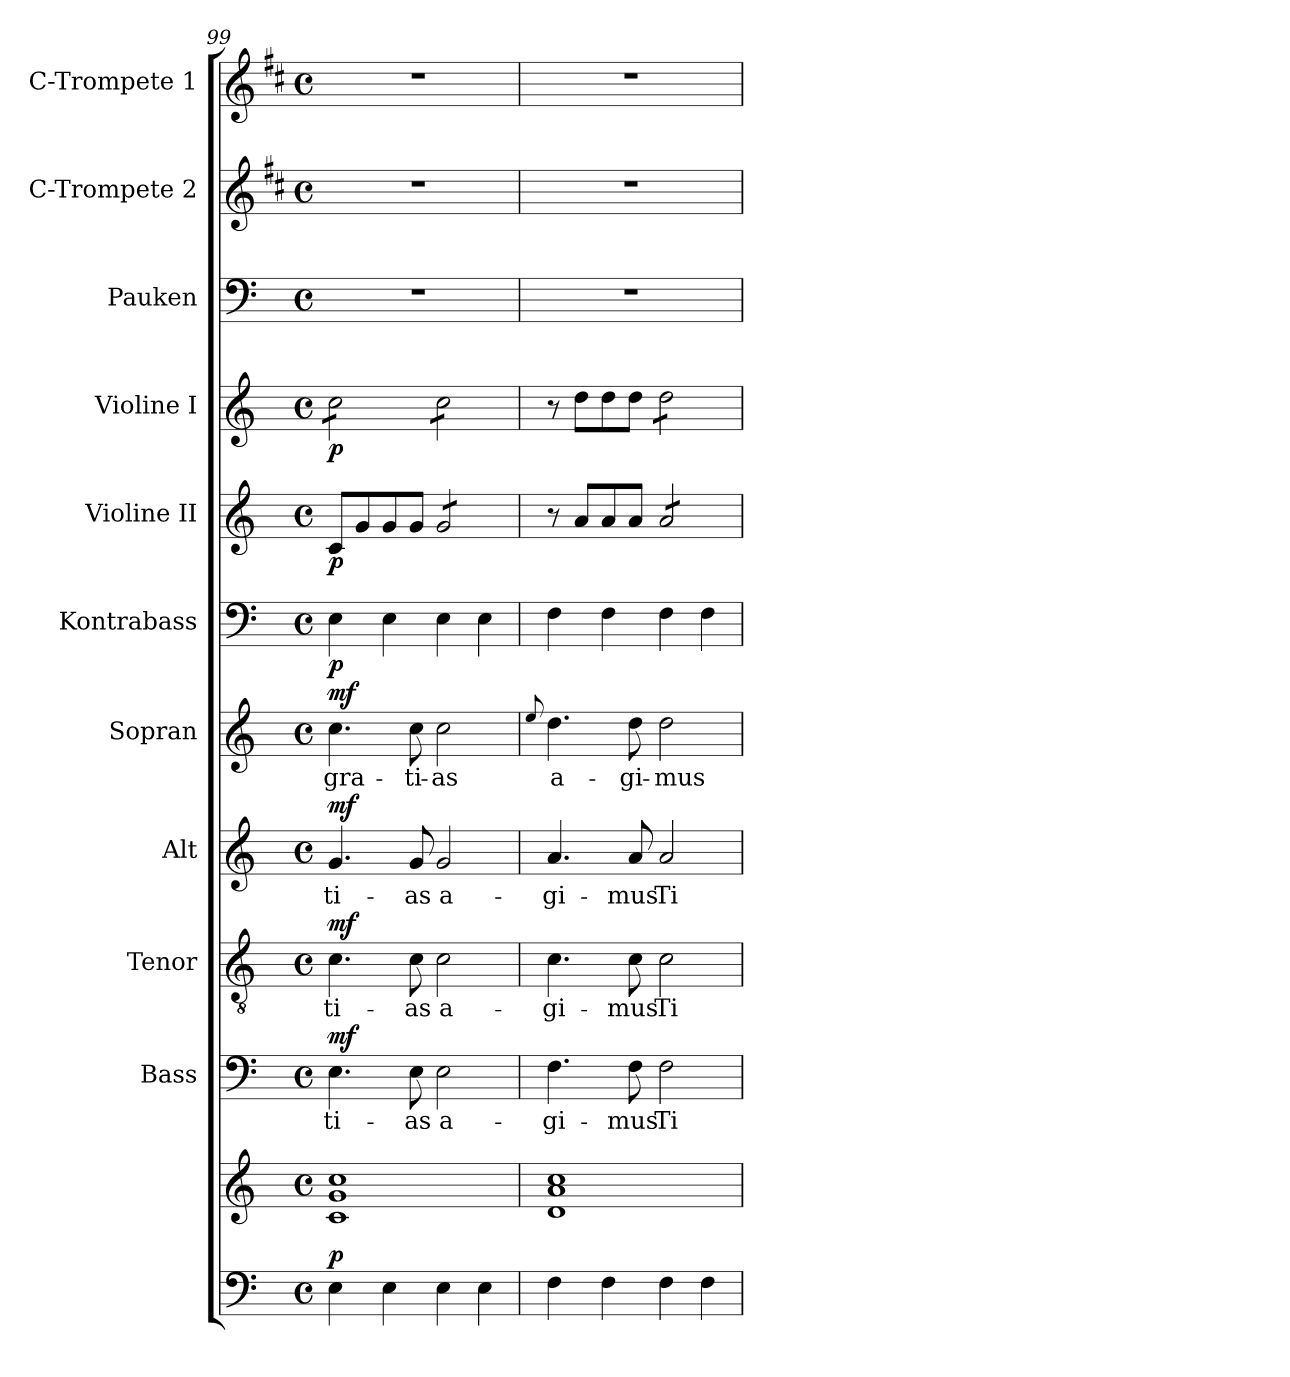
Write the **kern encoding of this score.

**kern	**kern	**dynam	**kern	**text	**dynam	**kern	**text	**dynam	**kern	**text	**dynam	**kern	**text	**dynam	**kern	**dynam	**kern	**dynam	**kern	**dynam	**kern	**kern	**kern
*part11	*part11	*part11	*part10	*part10	*part10	*part9	*part9	*part9	*part8	*part8	*part8	*part7	*part7	*part7	*part6	*part6	*part5	*part5	*part4	*part4	*part3	*part2	*part1
*staff12	*staff11	*staff11/12	*staff10	*staff10	*staff10	*staff9	*staff9	*staff9	*staff8	*staff8	*staff8	*staff7	*staff7	*staff7	*staff6	*staff6	*staff5	*staff5	*staff4	*staff4	*staff3	*staff2	*staff1
*	*	*	*I"Bass	*	*	*I"Tenor	*	*	*I"Alt	*	*	*I"Sopran	*	*	*I"Kontrabass	*	*I"Violine II	*	*I"Violine I	*	*I"Pauken	*I"C-Trompete 2	*I"C-Trompete 1
*	*	*	*I'B.	*	*	*I'T.	*	*	*I'A.	*	*	*I'S.	*	*	*I'Kb.	*	*I'Vl. II	*	*I'Vl. I	*	*I'Pk.	*I'C Trp. 2	*I'C Trp. 1
!!LO:PB:g=z
*clefF4	*clefG2	*	*clefF4	*	*	*clefGv2	*	*	*clefG2	*	*	*clefG2	*	*	*clefF4	*	*clefG2	*	*clefG2	*	*clefF4	*clefG2	*clefG2
*	*	*	*	*	*	*	*	*	*	*	*	*	*	*	*ITrd7c12	*	*	*	*	*	*	*ITrd1c2	*ITrd1c2
*k[]	*k[]	*	*k[]	*	*	*k[]	*	*	*k[]	*	*	*k[]	*	*	*k[]	*	*k[]	*	*k[]	*	*k[]	*k[]	*k[]
*C:	*C:	*	*C:	*	*	*C:	*	*	*C:	*	*	*C:	*	*	*C:	*	*C:	*	*C:	*	*C:	*C:	*C:
*M4/4	*M4/4	*	*M4/4	*	*	*M4/4	*	*	*M4/4	*	*	*M4/4	*	*	*M4/4	*	*M4/4	*	*M4/4	*	*M4/4	*M4/4	*M4/4
*met(c)	*met(c)	*	*met(c)	*	*	*met(c)	*	*	*met(c)	*	*	*met(c)	*	*	*met(c)	*	*met(c)	*	*met(c)	*	*met(c)	*met(c)	*met(c)
=99	=99	=99	=99	=99	=99	=99	=99	=99	=99	=99	=99	=99	=99	=99	=99	=99	=99	=99	=99	=99	=99	=99	=99
!	!	!LO:DY:a=2	!	!LO:LY:b	!LO:DY:a	!	!LO:LY:b	!LO:DY:a	!	!LO:LY:b	!LO:DY:a	!	!LO:LY:b	!LO:DY:a	!	!LO:DY:b	!	!LO:DY:b	!	!LO:DY:b	!	!	!
*	*	*	*	*	*	*	*	*	*	*	*	*	*	*	*	*	*	*	*tremolo	*	*	*	*
4E\	1c 1g 1cc	p	4.E\	-ti-	mf	4.c\	-ti-	mf	4.g/	-ti-	mf	4.cc\	gra-	mf	4EE\	p	8c/L	p	8cc\L	p	1r	1r	1r
.	.	.	.	.	.	.	.	.	.	.	.	.	.	.	.	.	8g/	.	8cc\	.	.	.	.
4E\	.	.	.	.	.	.	.	.	.	.	.	.	.	.	4EE\	.	8g/	.	8cc\	.	.	.	.
!	!	!	!	!LO:LY:b	!	!	!LO:LY:b	!	!	!LO:LY:b	!	!	!LO:LY:b	!	!	!	!	!	!	!	!	!	!
.	.	.	8E\	-as	.	8c\	-as	.	8g/	-as	.	8cc\	-ti-	.	.	.	8g/J	.	8cc\J	.	.	.	.
!	!	!	!	!LO:LY:b	!	!	!LO:LY:b	!	!	!LO:LY:b	!	!	!LO:LY:b	!	!	!	!	!	!	!	!	!	!
*	*	*	*	*	*	*	*	*	*	*	*	*	*	*	*	*	*tremolo	*	*	*	*	*	*
4E\	.	.	2E\	a-	.	2c\	a-	.	2g/	a-	.	2cc\	-as	.	4EE\	.	8g/L	.	8cc\L	.	.	.	.
.	.	.	.	.	.	.	.	.	.	.	.	.	.	.	.	.	8g/	.	8cc\	.	.	.	.
4E\	.	.	.	.	.	.	.	.	.	.	.	.	.	.	4EE\	.	8g/	.	8cc\	.	.	.	.
.	.	.	.	.	.	.	.	.	.	.	.	.	.	.	.	.	8g/J	.	8cc\J	.	.	.	.
*	*	*	*	*	*	*	*	*	*	*	*	*	*	*	*	*	*	*	*Xtremolo	*	*	*	*
*	*	*	*	*	*	*	*	*	*	*	*	*	*	*	*	*	*Xtremolo	*	*	*	*	*	*
=100	=100	=100	=100	=100	=100	=100	=100	=100	=100	=100	=100	=100	=100	=100	=100	=100	=100	=100	=100	=100	=100	=100	=100
.	.	.	.	.	.	.	.	.	.	.	.	8qqee/	.	.	.	.	.	.	.	.	.	.	.
!	!	!	!	!LO:LY:b	!	!	!LO:LY:b	!	!	!LO:LY:b	!	!	!LO:LY:b	!	!	!	!	!	!	!	!	!	!
4F\	1d 1a 1cc	.	4.F\	-gi-	.	4.c\	-gi-	.	4.a/	-gi-	.	4.dd\	a-	.	4FF\	.	8r	.	8r	.	1r	1r	1r
.	.	.	.	.	.	.	.	.	.	.	.	.	.	.	.	.	8a/L	.	8dd\L	.	.	.	.
4F\	.	.	.	.	.	.	.	.	.	.	.	.	.	.	4FF\	.	8a/	.	8dd\	.	.	.	.
!	!	!	!	!LO:LY:b	!	!	!LO:LY:b	!	!	!LO:LY:b	!	!	!LO:LY:b	!	!	!	!	!	!	!	!	!	!
.	.	.	8F\	-mus	.	8c\	-mus	.	8a/	-mus	.	8dd\	-gi-	.	.	.	8a/J	.	8dd\J	.	.	.	.
!	!	!	!	!LO:LY:b	!	!	!LO:LY:b	!	!	!LO:LY:b	!	!	!LO:LY:b	!	!	!	!	!	!	!	!	!	!
*	*	*	*	*	*	*	*	*	*	*	*	*	*	*	*	*	*tremolo	*	*	*	*	*	*
*	*	*	*	*	*	*	*	*	*	*	*	*	*	*	*	*	*	*	*tremolo	*	*	*	*
4F\	.	.	2F\	Ti-	.	2c\	Ti-	.	2a/	Ti-	.	2dd\	-mus	.	4FF\	.	8a/L	.	8dd\L	.	.	.	.
.	.	.	.	.	.	.	.	.	.	.	.	.	.	.	.	.	8a/	.	8dd\	.	.	.	.
4F\	.	.	.	.	.	.	.	.	.	.	.	.	.	.	4FF\	.	8a/	.	8dd\	.	.	.	.
.	.	.	.	.	.	.	.	.	.	.	.	.	.	.	.	.	8a/J	.	8dd\J	.	.	.	.
*	*	*	*	*	*	*	*	*	*	*	*	*	*	*	*	*	*	*	*Xtremolo	*	*	*	*
*	*	*	*	*	*	*	*	*	*	*	*	*	*	*	*	*	*Xtremolo	*	*	*	*	*	*
=	=	=	=	=	=	=	=	=	=	=	=	=	=	=	=	=	=	=	=	=	=	=	=
*-	*-	*-	*-	*-	*-	*-	*-	*-	*-	*-	*-	*-	*-	*-	*-	*-	*-	*-	*-	*-	*-	*-	*-
